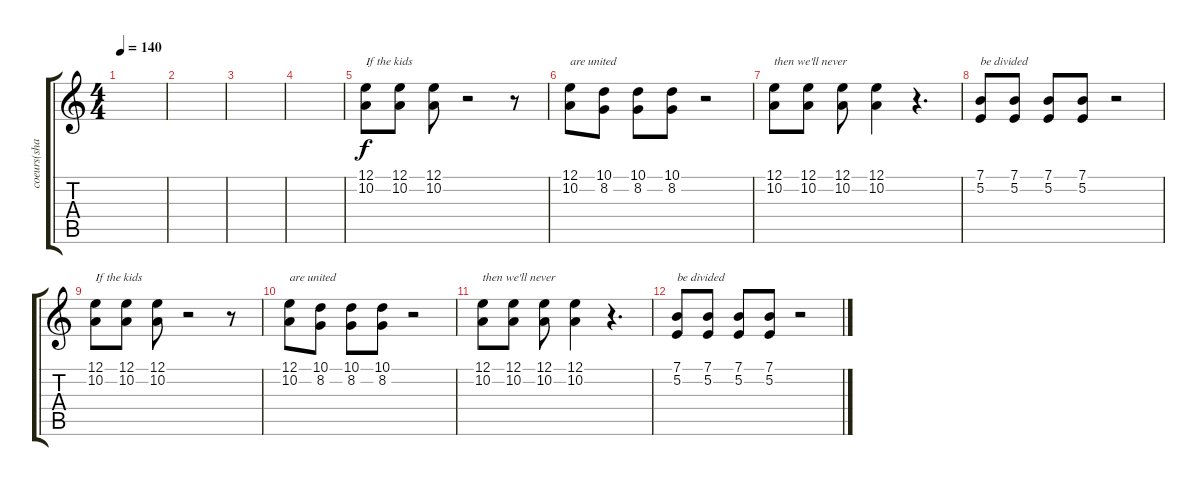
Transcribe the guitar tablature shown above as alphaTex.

\track ("coeurs(sham69)" "coeurs(sha") {instrument trumpet}
\staff {score tabs}
\tuning (E4 B3 G3 D3 A2 E2) {hide}
\ts (4 4)
\tempo 140
\clef g2
\ks c
|
|
|
|
(12.1 10.2).8{txt "If the kids"} (12.1 10.2).8 (12.1 10.2).8 r.2 r.8 |
(12.1 10.2).8{txt "are united "} (10.1 8.2).8 (10.1 8.2).8 (10.1 8.2).8 r.2 |
(12.1 10.2).8{txt "then we'll never "} (12.1 10.2).8 (12.1 10.2).8 (12.1 10.2).4 r.4{d} |
(7.1 5.2).8{txt "be divided"} (7.1 5.2).8 (7.1 5.2).8 (7.1 5.2).8 r.2 |
(12.1 10.2).8{txt "If the kids"} (12.1 10.2).8 (12.1 10.2).8 r.2 r.8 |
(12.1 10.2).8{txt "are united "} (10.1 8.2).8 (10.1 8.2).8 (10.1 8.2).8 r.2 |
(12.1 10.2).8{txt "then we'll never "} (12.1 10.2).8 (12.1 10.2).8 (12.1 10.2).4 r.4{d} |
(7.1 5.2).8{txt "be divided"} (7.1 5.2).8 (7.1 5.2).8 (7.1 5.2).8 r.2
